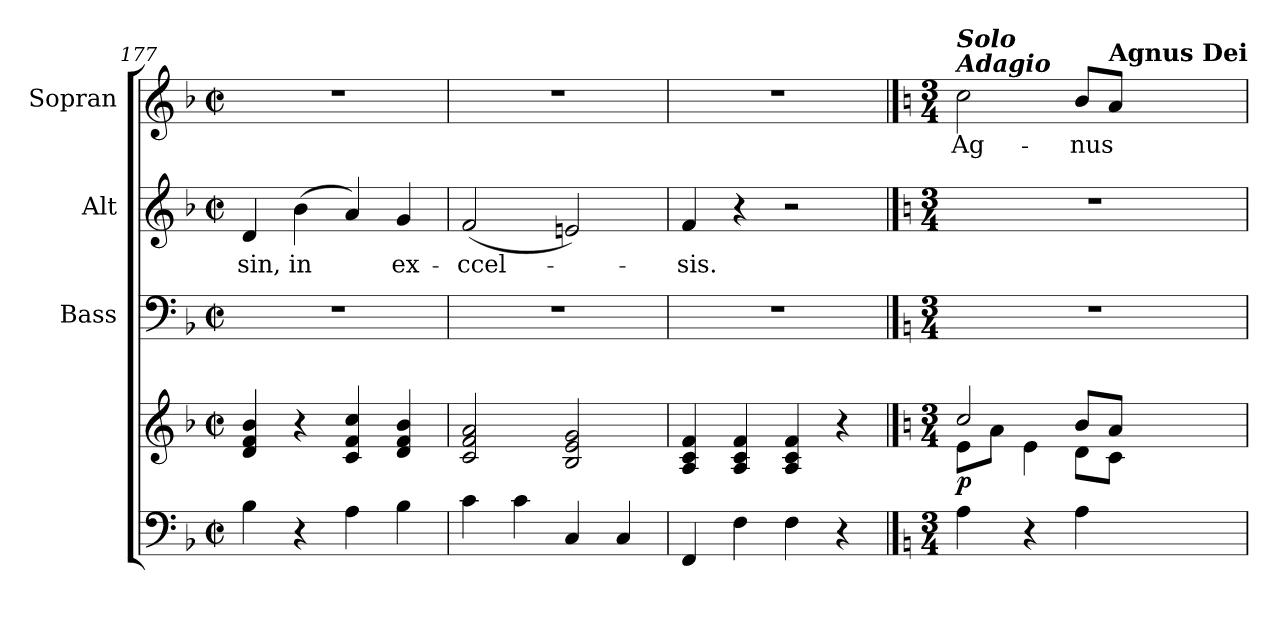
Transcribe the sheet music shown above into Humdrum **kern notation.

**kern	**kern	**dynam	**kern	**kern	**text	**kern	**text
*part4	*part4	*part4	*part3	*part2	*part2	*part1	*part1
*staff5	*staff4	*staff4/5	*staff3	*staff2	*staff2	*staff1	*staff1
*	*	*	*I"Bass	*I"Alt	*	*I"Sopran	*
*	*	*	*I'B.	*I'A.	*	*I'S.	*
*clefF4	*clefG2	*	*clefF4	*clefG2	*	*clefG2	*
*k[b-]	*k[b-]	*	*k[b-]	*k[b-]	*	*k[b-]	*
*F:	*F:	*	*F:	*F:	*	*F:	*
*M2/2	*M2/2	*	*M2/2	*M2/2	*	*M2/2	*
*met(c|)	*met(c|)	*	*met(c|)	*met(c|)	*	*met(c|)	*
=177	=177	=177	=177	=177	=177	=177	=177
!	!	!	!	!	!LO:LY:b	!	!
4B-\	4d/ 4f/ 4b-/	.	1r	4d/	-sin,	1r	.
!	!	!	!	!	!LO:LY:b	!	!
4r	4r	.	.	(>4b-\	in	.	.
4A\	4c/ 4f/ 4cc/	.	.	4a/)	.	.	.
!	!	!	!	!	!LO:LY:b	!	!
4B-\	4d/ 4f/ 4b-/	.	.	4g/	ex-	.	.
=178	=178	=178	=178	=178	=178	=178	=178
!	!	!	!	!	!LO:LY:b	!	!
4c\	2c/ 2f/ 2a/	.	1r	(<2f/	-ccel-	1r	.
4c\	.	.	.	.	.	.	.
4C/	2B-/ 2e/ 2g/	.	.	2en/)	.	.	.
4C/	.	.	.	.	.	.	.
=179	=179	=179	=179	=179	=179	=179	=179
!	!	!	!	!	!LO:LY:b	!	!
4FF/	4A/ 4c/ 4f/	.	1r	4f/	-sis.	1r	.
4F\	4A/ 4c/ 4f/	.	.	4r	.	.	.
4F\	4A/ 4c/ 4f/	.	.	2r	.	.	.
4r	4r	.	.	.	.	.	.
!!LO:PB:g=z
==180	==180	==180	==180	==180	==180	==180	==180
*k[]	*k[]	*	*k[]	*k[]	*	*k[]	*
*C:	*C:	*	*C:	*C:	*	*C:	*
*M3/4	*M3/4	*	*M3/4	*M3/4	*	*M3/4	*
*	*^	*	*	*	*	*	*
!	!	!	!	!	!	!	!LO:TX:a:Bi:t=Adagio	!
!	!	!	!	!	!	!	!LO:TX:a:Bi:t=Solo	!
!	!	!	!LO:DY:b	!	!	!	!	!LO:LY:b
4A\	2cc/	8e\L	p	2.r	2.r	.	2cc\	Ag-
.	.	8a\J	.	.	.	.	.	.
4r	.	4e\	.	.	.	.	.	.
!	!	!	!	!	!	!	!	!LO:LY:b
4A\	8b/L	8d\L	.	.	.	.	8b/L	-nus
!	!	!	!	!	!	!	!LO:TX:a:B:t=Agnus Dei	!
.	8a/J	8c\J	.	.	.	.	8a/J	.
*	*v	*v	*	*	*	*	*	*
=	=	=	=	=	=	=	=
*-	*-	*-	*-	*-	*-	*-	*-
